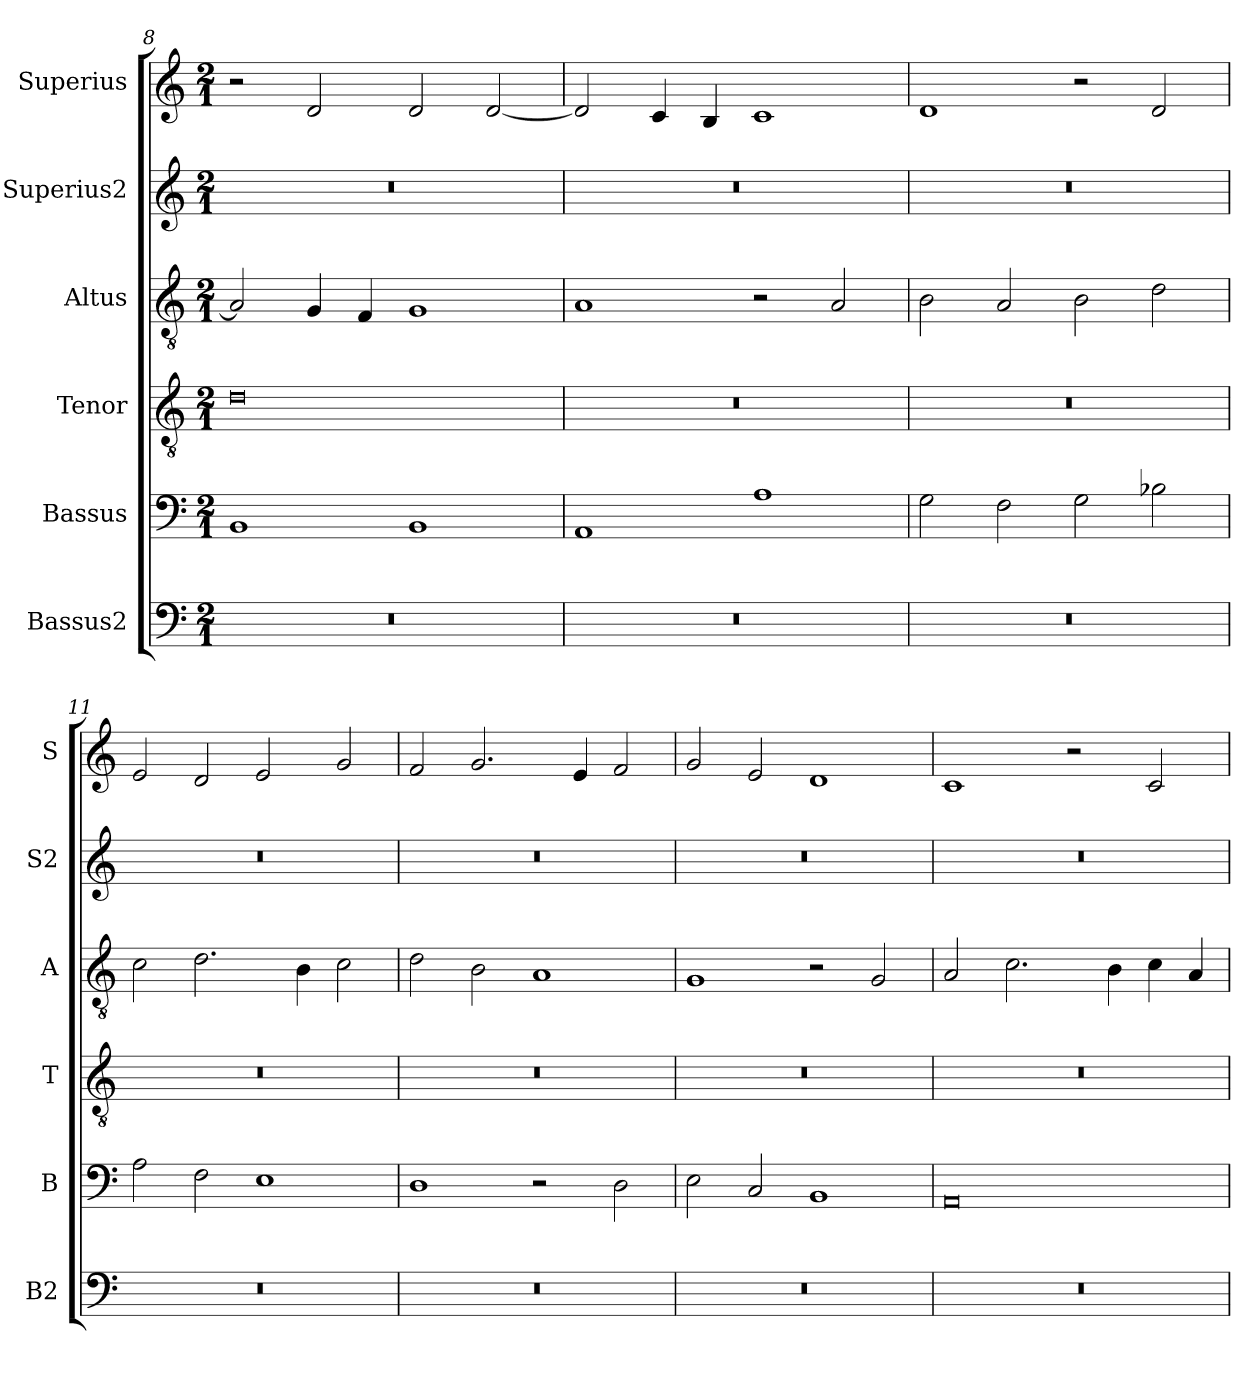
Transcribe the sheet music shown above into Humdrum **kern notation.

**kern	**kern	**kern	**kern	**kern	**kern
*part6	*part5	*part4	*part3	*part2	*part1
*staff6	*staff5	*staff4	*staff3	*staff2	*staff1
*I"Bassus2	*I"Bassus	*I"Tenor	*I"Altus	*I"Superius2	*I"Superius
*I'B2	*I'B	*I'T	*I'A	*I'S2	*I'S
*clefF4	*clefF4	*clefGv2	*clefGv2	*clefG2	*clefG2
*k[]	*k[]	*k[]	*k[]	*k[]	*k[]
*M2/1	*M2/1	*M2/1	*M2/1	*M2/1	*M2/1
=8	=8	=8	=8	=8	=8
0r	1BB	0d	2A/]	0r	2r
.	.	.	4G/	.	2d/
.	.	.	4F/	.	.
.	1BB	.	1G	.	2d/
.	.	.	.	.	[2d/
=9	=9	=9	=9	=9	=9
0r	1AA	0r	1A	0r	2d/]
.	.	.	.	.	4c/
.	.	.	.	.	4B/
.	1A	.	2r	.	1c
.	.	.	2A/	.	.
=10	=10	=10	=10	=10	=10
0r	2G\	0r	2B\	0r	1d
.	2F\	.	2A/	.	.
.	2G\	.	2B\	.	2r
.	2B-X\	.	2d\	.	2d/
=11	=11	=11	=11	=11	=11
0r	2A\	0r	2c\	0r	2e/
.	2F\	.	2.d\	.	2d/
.	1E	.	.	.	2e/
.	.	.	4B\	.	.
.	.	.	2c\	.	2g/
=12	=12	=12	=12	=12	=12
0r	1D	0r	2d\	0r	2f/
.	.	.	2B\	.	2.g/
.	2r	.	1A	.	.
.	.	.	.	.	4e/
.	2D\	.	.	.	2f/
=13	=13	=13	=13	=13	=13
0r	2E\	0r	1G	0r	2g/
.	2C/	.	.	.	2e/
.	1BB	.	2r	.	1d
.	.	.	2G/	.	.
=14	=14	=14	=14	=14	=14
0r	0AA	0r	2A/	0r	1c
.	.	.	2.c\	.	.
.	.	.	.	.	2r
.	.	.	4B\	.	.
.	.	.	4c\	.	2c/
.	.	.	4A/	.	.
=	=	=	=	=	=
*-	*-	*-	*-	*-	*-
